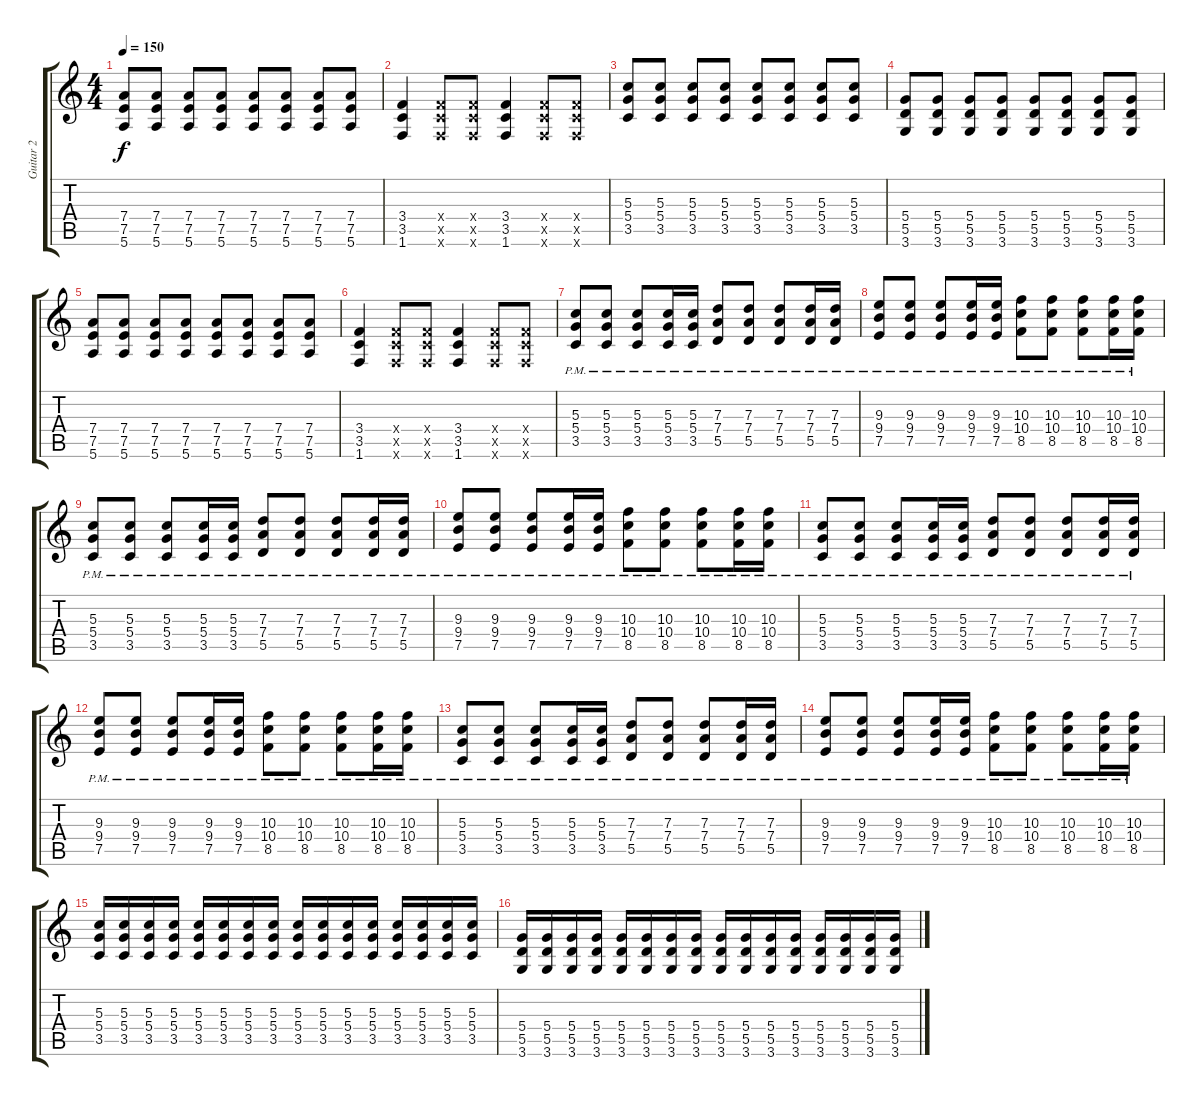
\track ("Guitar 2" "Guitar 2") {instrument overdrivenguitar}
\staff {score tabs}
\tuning (E4 B3 G3 D3 A2 E2) {hide}
\ts (4 4)
\tempo 150
\clef g2
\ks c
(7.4 7.5 5.6).8{dy f} (7.4 7.5 5.6).8 (7.4 7.5 5.6).8 (7.4 7.5 5.6).8 (7.4 7.5 5.6).8 (7.4 7.5 5.6).8 (7.4 7.5 5.6).8 (7.4 7.5 5.6).8 |
(3.4 3.5 1.6).4 (3.4{x} 3.5{x} 1.6{x}).8 (3.4{x} 3.5{x} 1.6{x}).8 (3.4 3.5 1.6).4 (3.4{x} 3.5{x} 1.6{x}).8 (3.4{x} 3.5{x} 1.6{x}).8 |
(5.3 5.4 3.5).8 (5.3 5.4 3.5).8 (5.3 5.4 3.5).8 (5.3 5.4 3.5).8 (5.3 5.4 3.5).8 (5.3 5.4 3.5).8 (5.3 5.4 3.5).8 (5.3 5.4 3.5).8 |
(5.4 5.5 3.6).8 (5.4 5.5 3.6).8 (5.4 5.5 3.6).8 (5.4 5.5 3.6).8 (5.4 5.5 3.6).8 (5.4 5.5 3.6).8 (5.4 5.5 3.6).8 (5.4 5.5 3.6).8 |
(7.4 7.5 5.6).8 (7.4 7.5 5.6).8 (7.4 7.5 5.6).8 (7.4 7.5 5.6).8 (7.4 7.5 5.6).8 (7.4 7.5 5.6).8 (7.4 7.5 5.6).8 (7.4 7.5 5.6).8 |
(3.4 3.5 1.6).4 (3.4{x} 3.5{x} 1.6{x}).8 (3.4{x} 3.5{x} 1.6{x}).8 (3.4 3.5 1.6).4 (3.4{x} 3.5{x} 1.6{x}).8 (3.4{x} 3.5{x} 1.6{x}).8 |
(5.3{pm} 5.4{pm} 3.5{pm}).8 (5.3{pm} 5.4{pm} 3.5{pm}).8 (5.3{pm} 5.4{pm} 3.5{pm}).8 (5.3{pm} 5.4{pm} 3.5{pm}).16 (5.3{pm} 5.4{pm} 3.5{pm}).16 (7.3{pm} 7.4{pm} 5.5{pm}).8 (7.3{pm} 7.4{pm} 5.5{pm}).8 (7.3{pm} 7.4{pm} 5.5{pm}).8 (7.3{pm} 7.4{pm} 5.5{pm}).16 (7.3{pm} 7.4{pm} 5.5{pm}).16 |
(9.3{pm} 9.4{pm} 7.5{pm}).8 (9.3{pm} 9.4{pm} 7.5{pm}).8 (9.3{pm} 9.4{pm} 7.5{pm}).8 (9.3{pm} 9.4{pm} 7.5{pm}).16 (9.3{pm} 9.4{pm} 7.5{pm}).16 (10.3{pm} 10.4{pm} 8.5{pm}).8 (10.3{pm} 10.4{pm} 8.5{pm}).8 (10.3{pm} 10.4{pm} 8.5{pm}).8 (10.3{pm} 10.4{pm} 8.5{pm}).16 (10.3{pm} 10.4{pm} 8.5{pm}).16 |
(5.3{pm} 5.4{pm} 3.5{pm}).8 (5.3{pm} 5.4{pm} 3.5{pm}).8 (5.3{pm} 5.4{pm} 3.5{pm}).8 (5.3{pm} 5.4{pm} 3.5{pm}).16 (5.3{pm} 5.4{pm} 3.5{pm}).16 (7.3{pm} 7.4{pm} 5.5{pm}).8 (7.3{pm} 7.4{pm} 5.5{pm}).8 (7.3{pm} 7.4{pm} 5.5{pm}).8 (7.3{pm} 7.4{pm} 5.5{pm}).16 (7.3{pm} 7.4{pm} 5.5{pm}).16 |
(9.3{pm} 9.4{pm} 7.5{pm}).8 (9.3{pm} 9.4{pm} 7.5{pm}).8 (9.3{pm} 9.4{pm} 7.5{pm}).8 (9.3{pm} 9.4{pm} 7.5{pm}).16 (9.3{pm} 9.4{pm} 7.5{pm}).16 (10.3{pm} 10.4{pm} 8.5{pm}).8 (10.3{pm} 10.4{pm} 8.5{pm}).8 (10.3{pm} 10.4{pm} 8.5{pm}).8 (10.3{pm} 10.4{pm} 8.5{pm}).16 (10.3{pm} 10.4{pm} 8.5{pm}).16 |
(5.3{pm} 5.4{pm} 3.5{pm}).8 (5.3{pm} 5.4{pm} 3.5{pm}).8 (5.3{pm} 5.4{pm} 3.5{pm}).8 (5.3{pm} 5.4{pm} 3.5{pm}).16 (5.3{pm} 5.4{pm} 3.5{pm}).16 (7.3{pm} 7.4{pm} 5.5{pm}).8 (7.3{pm} 7.4{pm} 5.5{pm}).8 (7.3{pm} 7.4{pm} 5.5{pm}).8 (7.3{pm} 7.4{pm} 5.5{pm}).16 (7.3{pm} 7.4{pm} 5.5{pm}).16 |
(9.3{pm} 9.4{pm} 7.5{pm}).8 (9.3{pm} 9.4{pm} 7.5{pm}).8 (9.3{pm} 9.4{pm} 7.5{pm}).8 (9.3{pm} 9.4{pm} 7.5{pm}).16 (9.3{pm} 9.4{pm} 7.5{pm}).16 (10.3{pm} 10.4{pm} 8.5{pm}).8 (10.3{pm} 10.4{pm} 8.5{pm}).8 (10.3{pm} 10.4{pm} 8.5{pm}).8 (10.3{pm} 10.4{pm} 8.5{pm}).16 (10.3{pm} 10.4{pm} 8.5{pm}).16 |
(5.3{pm} 5.4{pm} 3.5{pm}).8 (5.3{pm} 5.4{pm} 3.5{pm}).8 (5.3{pm} 5.4{pm} 3.5{pm}).8 (5.3{pm} 5.4{pm} 3.5{pm}).16 (5.3{pm} 5.4{pm} 3.5{pm}).16 (7.3{pm} 7.4{pm} 5.5{pm}).8 (7.3{pm} 7.4{pm} 5.5{pm}).8 (7.3{pm} 7.4{pm} 5.5{pm}).8 (7.3{pm} 7.4{pm} 5.5{pm}).16 (7.3{pm} 7.4{pm} 5.5{pm}).16 |
(9.3{pm} 9.4{pm} 7.5{pm}).8 (9.3{pm} 9.4{pm} 7.5{pm}).8 (9.3{pm} 9.4{pm} 7.5{pm}).8 (9.3{pm} 9.4{pm} 7.5{pm}).16 (9.3{pm} 9.4{pm} 7.5{pm}).16 (10.3{pm} 10.4{pm} 8.5{pm}).8 (10.3{pm} 10.4{pm} 8.5{pm}).8 (10.3{pm} 10.4{pm} 8.5{pm}).8 (10.3{pm} 10.4{pm} 8.5{pm}).16 (10.3{pm} 10.4{pm} 8.5{pm}).16 |
(5.3 5.4 3.5).16 (5.3 5.4 3.5).16 (5.3 5.4 3.5).16 (5.3 5.4 3.5).16 (5.3 5.4 3.5).16 (5.3 5.4 3.5).16 (5.3 5.4 3.5).16 (5.3 5.4 3.5).16 (5.3 5.4 3.5).16 (5.3 5.4 3.5).16 (5.3 5.4 3.5).16 (5.3 5.4 3.5).16 (5.3 5.4 3.5).16 (5.3 5.4 3.5).16 (5.3 5.4 3.5).16 (5.3 5.4 3.5).16 |
(5.4 5.5 3.6).16 (5.4 5.5 3.6).16 (5.4 5.5 3.6).16 (5.4 5.5 3.6).16 (5.4 5.5 3.6).16 (5.4 5.5 3.6).16 (5.4 5.5 3.6).16 (5.4 5.5 3.6).16 (5.4 5.5 3.6).16 (5.4 5.5 3.6).16 (5.4 5.5 3.6).16 (5.4 5.5 3.6).16 (5.4 5.5 3.6).16 (5.4 5.5 3.6).16 (5.4 5.5 3.6).16 (5.4 5.5 3.6).16
